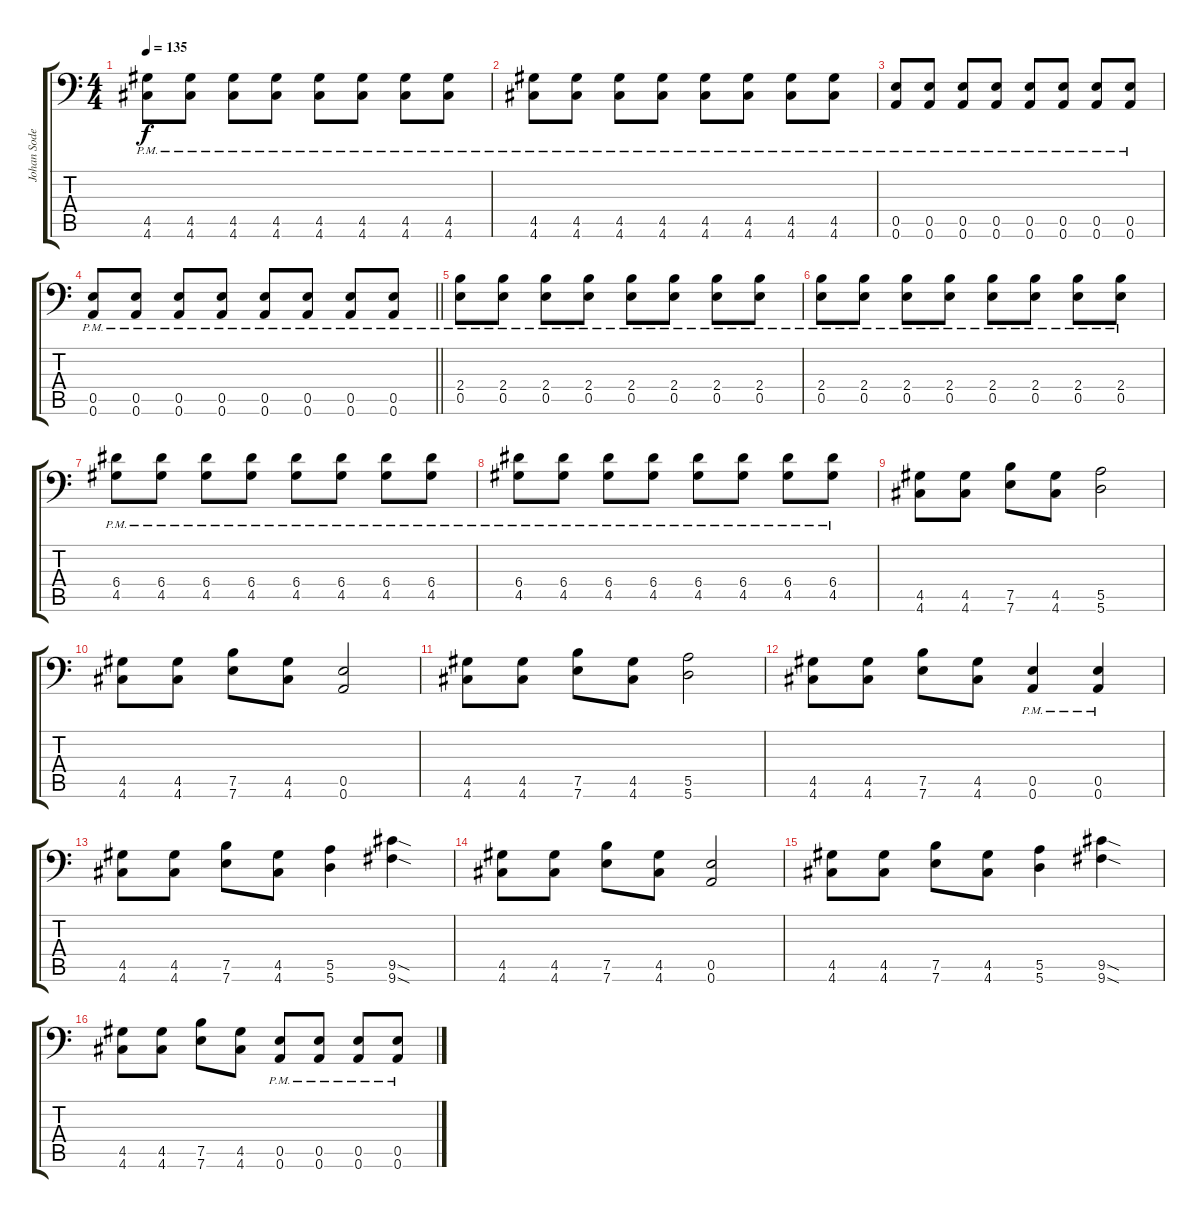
\track ("Johan Soderberg" "Johan Sode") {instrument distortionguitar}
\staff {score tabs}
\tuning (B3 Gb3 D3 A2 E2 A1) {hide}
\ts (4 4)
\tempo 135
\clef f4
\ks c
(4.5{pm} 4.6{pm}).8{dy f} (4.5{pm} 4.6{pm}).8 (4.5{pm} 4.6{pm}).8 (4.5{pm} 4.6{pm}).8 (4.5{pm} 4.6{pm}).8 (4.5{pm} 4.6{pm}).8 (4.5{pm} 4.6{pm}).8 (4.5{pm} 4.6{pm}).8 |
(4.5{pm} 4.6{pm}).8 (4.5{pm} 4.6{pm}).8 (4.5{pm} 4.6{pm}).8 (4.5{pm} 4.6{pm}).8 (4.5{pm} 4.6{pm}).8 (4.5{pm} 4.6{pm}).8 (4.5{pm} 4.6{pm}).8 (4.5{pm} 4.6{pm}).8 |
(0.5{pm} 0.6{pm}).8 (0.5{pm} 0.6{pm}).8 (0.5{pm} 0.6{pm}).8 (0.5{pm} 0.6{pm}).8 (0.5{pm} 0.6{pm}).8 (0.5{pm} 0.6{pm}).8 (0.5{pm} 0.6{pm}).8 (0.5{pm} 0.6{pm}).8 |
\barLineRight lightlight
(0.5{pm} 0.6{pm}).8 (0.5{pm} 0.6{pm}).8 (0.5{pm} 0.6{pm}).8 (0.5{pm} 0.6{pm}).8 (0.5{pm} 0.6{pm}).8 (0.5{pm} 0.6{pm}).8 (0.5{pm} 0.6{pm}).8 (0.5{pm} 0.6{pm}).8 |
(2.4{pm} 0.5{pm}).8 (2.4{pm} 0.5{pm}).8 (2.4{pm} 0.5{pm}).8 (2.4{pm} 0.5{pm}).8 (2.4{pm} 0.5{pm}).8 (2.4{pm} 0.5{pm}).8 (2.4{pm} 0.5{pm}).8 (2.4{pm} 0.5{pm}).8 |
(2.4{pm} 0.5{pm}).8 (2.4{pm} 0.5{pm}).8 (2.4{pm} 0.5{pm}).8 (2.4{pm} 0.5{pm}).8 (2.4{pm} 0.5{pm}).8 (2.4{pm} 0.5{pm}).8 (2.4{pm} 0.5{pm}).8 (2.4{pm} 0.5{pm}).8 |
(6.4{pm} 4.5{pm}).8 (6.4{pm} 4.5{pm}).8 (6.4{pm} 4.5{pm}).8 (6.4{pm} 4.5{pm}).8 (6.4{pm} 4.5{pm}).8 (6.4{pm} 4.5{pm}).8 (6.4{pm} 4.5{pm}).8 (6.4{pm} 4.5{pm}).8 |
(6.4{pm} 4.5{pm}).8 (6.4{pm} 4.5{pm}).8 (6.4{pm} 4.5{pm}).8 (6.4{pm} 4.5{pm}).8 (6.4{pm} 4.5{pm}).8 (6.4{pm} 4.5{pm}).8 (6.4{pm} 4.5{pm}).8 (6.4{pm} 4.5{pm}).8 |
(4.5 4.6).8 (4.5 4.6).8 (7.5 7.6).8 (4.5 4.6).8 (5.5 5.6).2 |
(4.5 4.6).8 (4.5 4.6).8 (7.5 7.6).8 (4.5 4.6).8 (0.5 0.6).2 |
(4.5 4.6).8 (4.5 4.6).8 (7.5 7.6).8 (4.5 4.6).8 (5.5 5.6).2 |
(4.5 4.6).8 (4.5 4.6).8 (7.5 7.6).8 (4.5 4.6).8 (0.5{pm} 0.6{pm}).4 (0.5{pm} 0.6{pm}).4 |
(4.5 4.6).8 (4.5 4.6).8 (7.5 7.6).8 (4.5 4.6).8 (5.5 5.6).4 (9.5{sod} 9.6{sod}).4 |
(4.5 4.6).8 (4.5 4.6).8 (7.5 7.6).8 (4.5 4.6).8 (0.5 0.6).2 |
(4.5 4.6).8 (4.5 4.6).8 (7.5 7.6).8 (4.5 4.6).8 (5.5 5.6).4 (9.5{sod} 9.6{sod}).4 |
(4.5 4.6).8 (4.5 4.6).8 (7.5 7.6).8 (4.5 4.6).8 (0.5{pm} 0.6{pm}).8 (0.5{pm} 0.6{pm}).8 (0.5{pm} 0.6{pm}).8 (0.5{pm} 0.6{pm}).8
